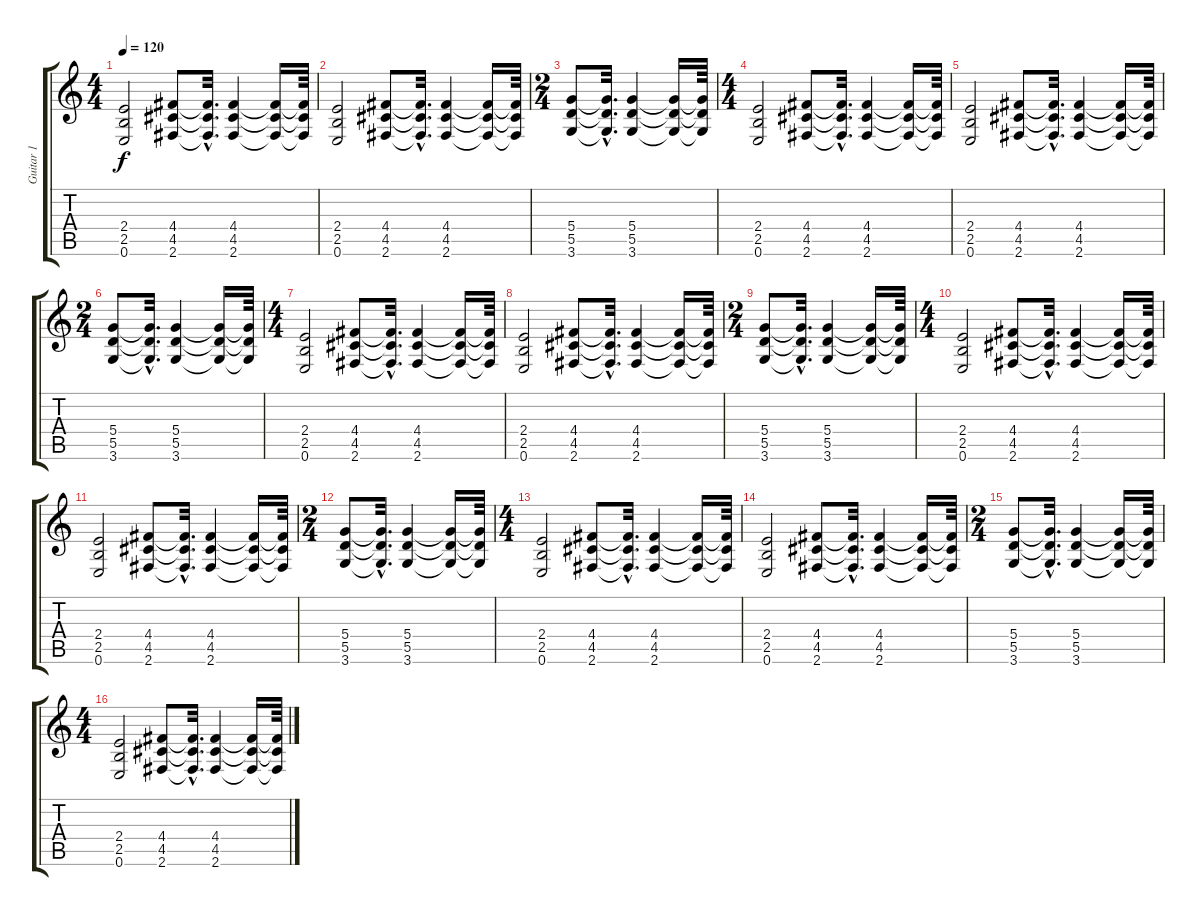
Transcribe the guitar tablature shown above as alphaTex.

\track ("Guitar 1" "Guitar 1") {instrument distortionguitar}
\staff {score tabs}
\tuning (E4 B3 G3 D3 A2 E2) {hide}
\ts (4 4)
\tempo 120
\clef g2
\ks c
(2.4 2.5 0.6).2{dy f} (4.4 4.5 2.6).8 (4.4{hac t} 4.5{hac t} 2.6{hac t}).32{d} (4.4 4.5 2.6).4 (4.4{t} 4.5{t} 2.6{t}).16 (4.4{t} 4.5{t} 2.6{t}).64 |
(2.4 2.5 0.6).2 (4.4 4.5 2.6).8 (4.4{hac t} 4.5{hac t} 2.6{hac t}).32{d} (4.4 4.5 2.6).4 (4.4{t} 4.5{t} 2.6{t}).16 (4.4{t} 4.5{t} 2.6{t}).64 |
\ts (2 4)
(5.4 5.5 3.6).8 (5.4{hac t} 5.5{hac t} 3.6{hac t}).32{d} (5.4 5.5 3.6).4 (5.4{t} 5.5{t} 3.6{t}).16 (5.4{t} 5.5{t} 3.6{t}).64 |
\ts (4 4)
(2.4 2.5 0.6).2 (4.4 4.5 2.6).8 (4.4{hac t} 4.5{hac t} 2.6{hac t}).32{d} (4.4 4.5 2.6).4 (4.4{t} 4.5{t} 2.6{t}).16 (4.4{t} 4.5{t} 2.6{t}).64 |
(2.4 2.5 0.6).2 (4.4 4.5 2.6).8 (4.4{hac t} 4.5{hac t} 2.6{hac t}).32{d} (4.4 4.5 2.6).4 (4.4{t} 4.5{t} 2.6{t}).16 (4.4{t} 4.5{t} 2.6{t}).64 |
\ts (2 4)
(5.4 5.5 3.6).8 (5.4{hac t} 5.5{hac t} 3.6{hac t}).32{d} (5.4 5.5 3.6).4 (5.4{t} 5.5{t} 3.6{t}).16 (5.4{t} 5.5{t} 3.6{t}).64 |
\ts (4 4)
(2.4 2.5 0.6).2 (4.4 4.5 2.6).8 (4.4{hac t} 4.5{hac t} 2.6{hac t}).32{d} (4.4 4.5 2.6).4 (4.4{t} 4.5{t} 2.6{t}).16 (4.4{t} 4.5{t} 2.6{t}).64 |
(2.4 2.5 0.6).2 (4.4 4.5 2.6).8 (4.4{hac t} 4.5{hac t} 2.6{hac t}).32{d} (4.4 4.5 2.6).4 (4.4{t} 4.5{t} 2.6{t}).16 (4.4{t} 4.5{t} 2.6{t}).64 |
\ts (2 4)
(5.4 5.5 3.6).8 (5.4{hac t} 5.5{hac t} 3.6{hac t}).32{d} (5.4 5.5 3.6).4 (5.4{t} 5.5{t} 3.6{t}).16 (5.4{t} 5.5{t} 3.6{t}).64 |
\ts (4 4)
(2.4 2.5 0.6).2 (4.4 4.5 2.6).8 (4.4{hac t} 4.5{hac t} 2.6{hac t}).32{d} (4.4 4.5 2.6).4 (4.4{t} 4.5{t} 2.6{t}).16 (4.4{t} 4.5{t} 2.6{t}).64 |
(2.4 2.5 0.6).2 (4.4 4.5 2.6).8 (4.4{hac t} 4.5{hac t} 2.6{hac t}).32{d} (4.4 4.5 2.6).4 (4.4{t} 4.5{t} 2.6{t}).16 (4.4{t} 4.5{t} 2.6{t}).64 |
\ts (2 4)
(5.4 5.5 3.6).8 (5.4{hac t} 5.5{hac t} 3.6{hac t}).32{d} (5.4 5.5 3.6).4 (5.4{t} 5.5{t} 3.6{t}).16 (5.4{t} 5.5{t} 3.6{t}).64 |
\ts (4 4)
(2.4 2.5 0.6).2 (4.4 4.5 2.6).8 (4.4{hac t} 4.5{hac t} 2.6{hac t}).32{d} (4.4 4.5 2.6).4 (4.4{t} 4.5{t} 2.6{t}).16 (4.4{t} 4.5{t} 2.6{t}).64 |
(2.4 2.5 0.6).2 (4.4 4.5 2.6).8 (4.4{hac t} 4.5{hac t} 2.6{hac t}).32{d} (4.4 4.5 2.6).4 (4.4{t} 4.5{t} 2.6{t}).16 (4.4{t} 4.5{t} 2.6{t}).64 |
\ts (2 4)
(5.4 5.5 3.6).8 (5.4{hac t} 5.5{hac t} 3.6{hac t}).32{d} (5.4 5.5 3.6).4 (5.4{t} 5.5{t} 3.6{t}).16 (5.4{t} 5.5{t} 3.6{t}).64 |
\ts (4 4)
(2.4 2.5 0.6).2 (4.4 4.5 2.6).8 (4.4{hac t} 4.5{hac t} 2.6{hac t}).32{d} (4.4 4.5 2.6).4 (4.4{t} 4.5{t} 2.6{t}).16 (4.4{t} 4.5{t} 2.6{t}).64
